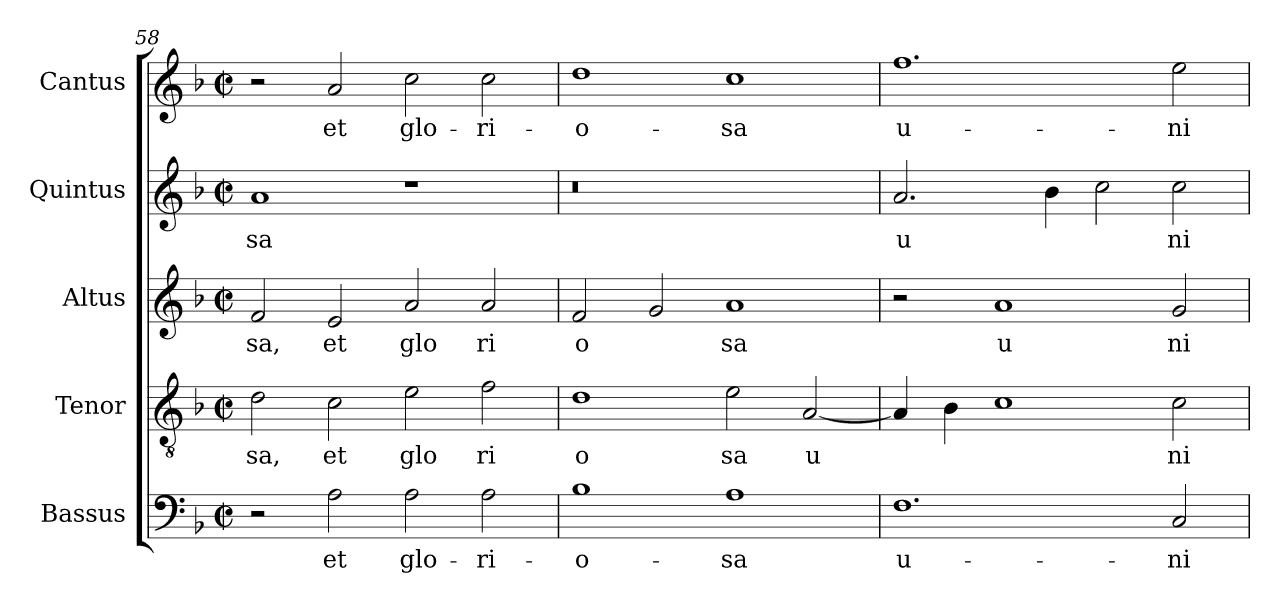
**kern	**text	**kern	**text	**kern	**text	**kern	**text	**kern	**text
*part5	*part5	*part4	*part4	*part3	*part3	*part2	*part2	*part1	*part1
*staff5	*staff5	*staff4	*staff4	*staff3	*staff3	*staff2	*staff2	*staff1	*staff1
*I"Bassus	*	*I"Tenor	*	*I"Altus	*	*I"Quintus	*	*I"Cantus	*
*clefF4	*	*clefGv2	*	*clefG2	*	*clefG2	*	*clefG2	*
*k[b-]	*	*k[b-]	*	*k[b-]	*	*k[b-]	*	*k[b-]	*
*F:	*	*F:	*	*F:	*	*F:	*	*F:	*
*M2/2	*	*M2/2	*	*M2/2	*	*M2/2	*	*M2/2	*
*met(c|)	*	*met(c|)	*	*met(c|)	*	*met(c|)	*	*met(c|)	*
=58	=58	=58	=58	=58	=58	=58	=58	=58	=58
!	!	!	!LO:LY:b:cj	!	!LO:LY:b:cj	!	!LO:LY:b:cj	!	!
2r	.	2d\	sa,	2f/	sa,	1a	-sa	2r	.
!	!LO:LY:b:cj	!	!LO:LY:b:cj	!	!LO:LY:b:cj	!	!	!	!LO:LY:b:cj
2A\	et	2c\	et	2e/	et	.	.	2a/	et
!	!LO:LY:b:cj	!	!LO:LY:b:cj	!	!LO:LY:b:cj	!	!	!	!LO:LY:b:cj
2A\	glo-	2e\	glo	2a/	glo	1r	.	2cc\	glo-
!	!LO:LY:b:cj	!	!LO:LY:b:cj	!	!LO:LY:b:cj	!	!	!	!LO:LY:b:cj
2A\	-ri-	2f\	ri	2a/	ri	.	.	2cc\	-ri-
=59	=59	=59	=59	=59	=59	=59	=59	=59	=59
!	!LO:LY:b:cj	!	!LO:LY:b:cj	!	!LO:LY:b:cj	!	!	!	!LO:LY:b:cj
1B-	-o-	1d	o	2f/	o	0r	.	1dd	-o-
!	!	!	!	!	!LO:LY:b:cj	!	!	!	!
.	.	.	.	2g/	.	.	.	.	.
!	!LO:LY:b:cj	!	!LO:LY:b:cj	!	!LO:LY:b:cj	!	!	!	!LO:LY:b:cj
1A	-sa	2e\	sa	1a	sa	.	.	1cc	-sa
!	!	!	!LO:LY:b:cj	!	!	!	!	!	!
.	.	[<2A/	u	.	.	.	.	.	.
=60	=60	=60	=60	=60	=60	=60	=60	=60	=60
!	!LO:LY:b:cj	!	!LO:LY:b:cj	!	!	!	!LO:LY:b:cj	!	!LO:LY:b:cj
1.F	u-	4A/]	.	2r	.	2.a/	u-	1.ff	u-
!	!	!	!LO:LY:b:cj	!	!	!	!	!	!
.	.	4B-\	.	.	.	.	.	.	.
!	!	!	!LO:LY:b:cj	!	!LO:LY:b:cj	!	!	!	!
.	.	1c	.	1a	u	.	.	.	.
!	!	!	!	!	!	!	!LO:LY:b:cj	!	!
.	.	.	.	.	.	4b-\	--	.	.
!	!	!	!	!	!	!	!LO:LY:b:cj	!	!
.	.	.	.	.	.	2cc\	--	.	.
!	!LO:LY:b:cj	!	!LO:LY:b:cj	!	!LO:LY:b:cj	!	!LO:LY:b:cj	!	!LO:LY:b:cj
2C/	-ni-	2c\	ni	2g/	ni	2cc\	-ni-	2ee\	-ni-
=	=	=	=	=	=	=	=	=	=
*-	*-	*-	*-	*-	*-	*-	*-	*-	*-
